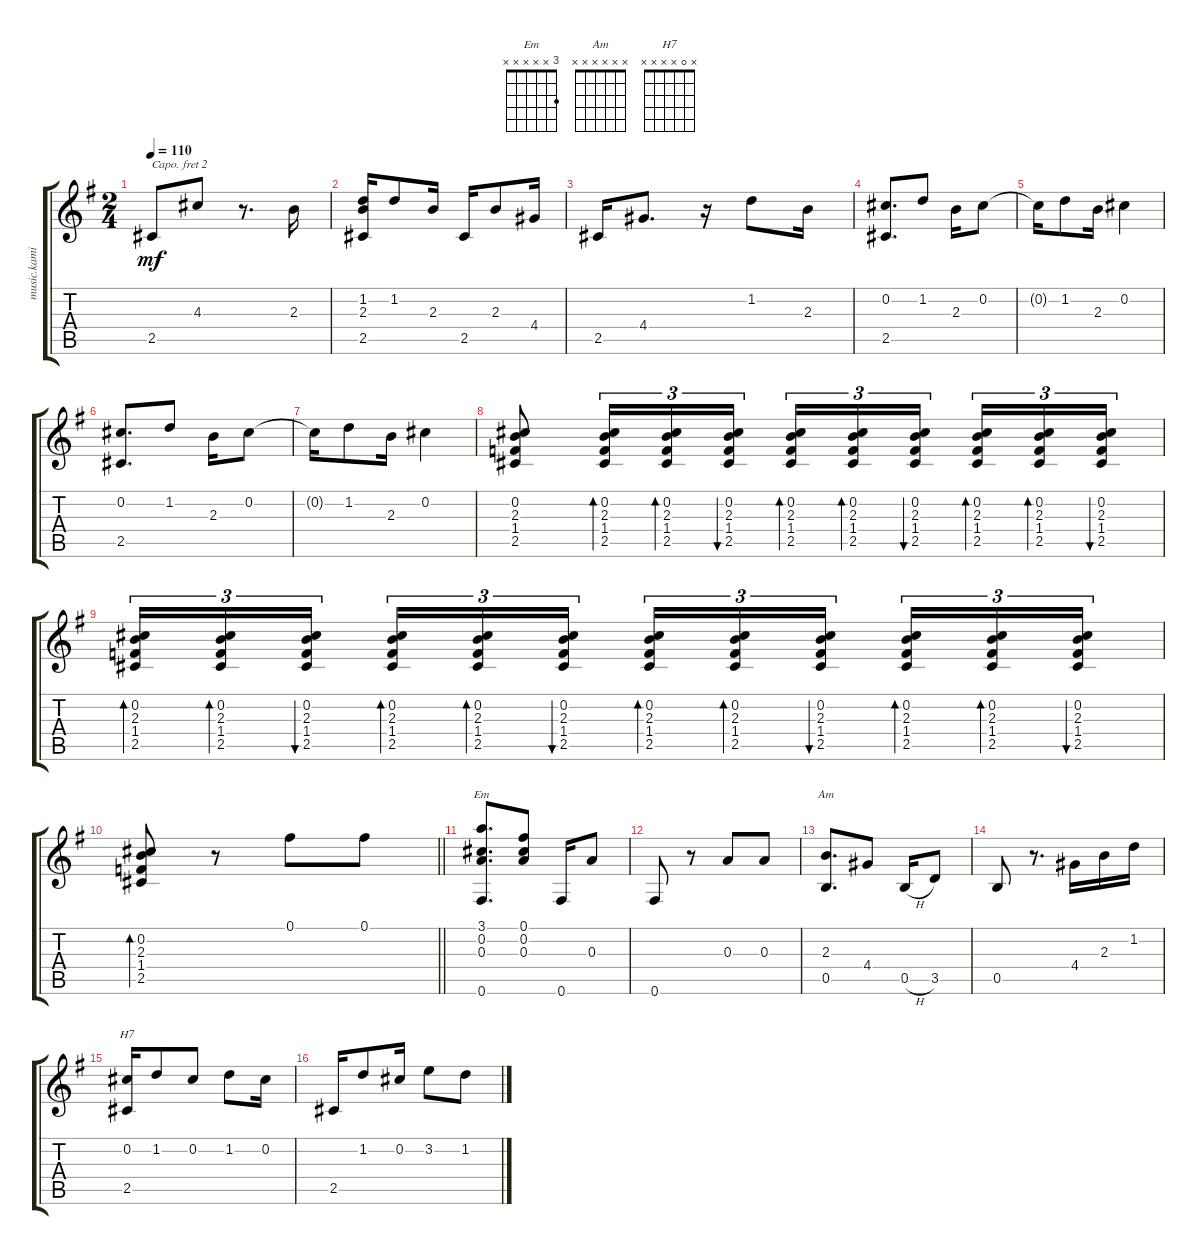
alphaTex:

\track ("" "music.kami") {instrument acousticguitarsteel}
\staff {score tabs}
\capo 2
\tuning (E4 B3 G3 D3 A2 E2) {hide}
\chord ("Em" 3 x x x x x)
\chord ("Am" x x x x x x)
\chord ("H7" x 0 x x x x)
\ts (2 4)
\tempo 110
\clef g2
\ks eminor
2.5.8{dy mf} 4.3.8 r.8{d} 2.3.16 |
(1.2 2.3 2.5).16 1.2.8 2.3.16 2.5.16 2.3.8 4.4.16 |
2.5.16 4.4.8{d} r.16 1.2.8 2.3.16 |
(0.2 2.5).8{d} 1.2.8 2.3.16 0.2.8 |
0.2{t}.16 1.2.8 2.3.16 0.2.4 |
(0.2 2.5).8{d} 1.2.8 2.3.16 0.2.8 |
0.2{t}.16 1.2.8 2.3.16 0.2.4 |
(0.2 2.3 1.4 2.5).8 (0.2 2.3 1.4 2.5).16{tu (3 2) bd 30} (0.2 2.3 1.4 2.5).16{tu (3 2) bd 30} (0.2 2.3 1.4 2.5).16{tu (3 2) bu 30} (0.2 2.3 1.4 2.5).16{tu (3 2) bd 30} (0.2 2.3 1.4 2.5).16{tu (3 2) bd 30} (0.2 2.3 1.4 2.5).16{tu (3 2) bu 30} (0.2 2.3 1.4 2.5).16{tu (3 2) bd 30} (0.2 2.3 1.4 2.5).16{tu (3 2) bd 30} (0.2 2.3 1.4 2.5).16{tu (3 2) bu 30} |
(0.2 2.3 1.4 2.5).16{tu (3 2) bd 30} (0.2 2.3 1.4 2.5).16{tu (3 2) bd 30} (0.2 2.3 1.4 2.5).16{tu (3 2) bu 30} (0.2 2.3 1.4 2.5).16{tu (3 2) bd 30} (0.2 2.3 1.4 2.5).16{tu (3 2) bd 30} (0.2 2.3 1.4 2.5).16{tu (3 2) bu 30} (0.2 2.3 1.4 2.5).16{tu (3 2) bd 30} (0.2 2.3 1.4 2.5).16{tu (3 2) bd 30} (0.2 2.3 1.4 2.5).16{tu (3 2) bu 30} (0.2 2.3 1.4 2.5).16{tu (3 2) bd 30} (0.2 2.3 1.4 2.5).16{tu (3 2) bd 30} (0.2 2.3 1.4 2.5).16{tu (3 2) bu 30} |
\barLineRight lightlight
(0.2 2.3 1.4 2.5).8{bd 30} r.8 0.1.8 0.1.8 |
(3.1 0.2 0.3 0.6).8{d ch "Em"} (0.1 0.2 0.3).8 0.6.16 0.3.8 |
0.6.8 r.8 0.3.8 0.3.8 |
(2.3 0.5).8{d ch "Am"} 4.4.8 0.5{h}.16 3.5.8 |
0.5.8 r.8{d} 4.4.16 2.3.16 1.2.16 |
(0.2 2.5).16{ch "H7"} 1.2.8 0.2.8 1.2.8 0.2.16 |
2.5.16 1.2.8 0.2.16 3.2.8 1.2.8
